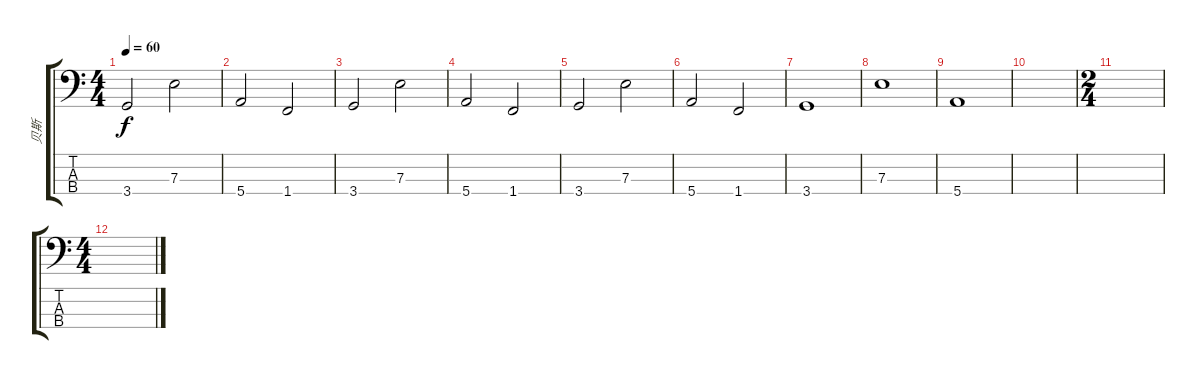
\track ("贝斯" "贝斯") {instrument electricbassfinger}
\staff {score tabs}
\tuning (G2 D2 A1 E1) {hide}
\ts (4 4)
\tempo 60
\clef f4
\ks c
3.4.2{dy f} 7.3.2 |
5.4.2 1.4.2 |
3.4.2 7.3.2 |
5.4.2 1.4.2 |
3.4.2 7.3.2 |
5.4.2 1.4.2 |
3.4.1 |
7.3.1 |
5.4.1 |
|
\ts (2 4)
|
\ts (4 4)
